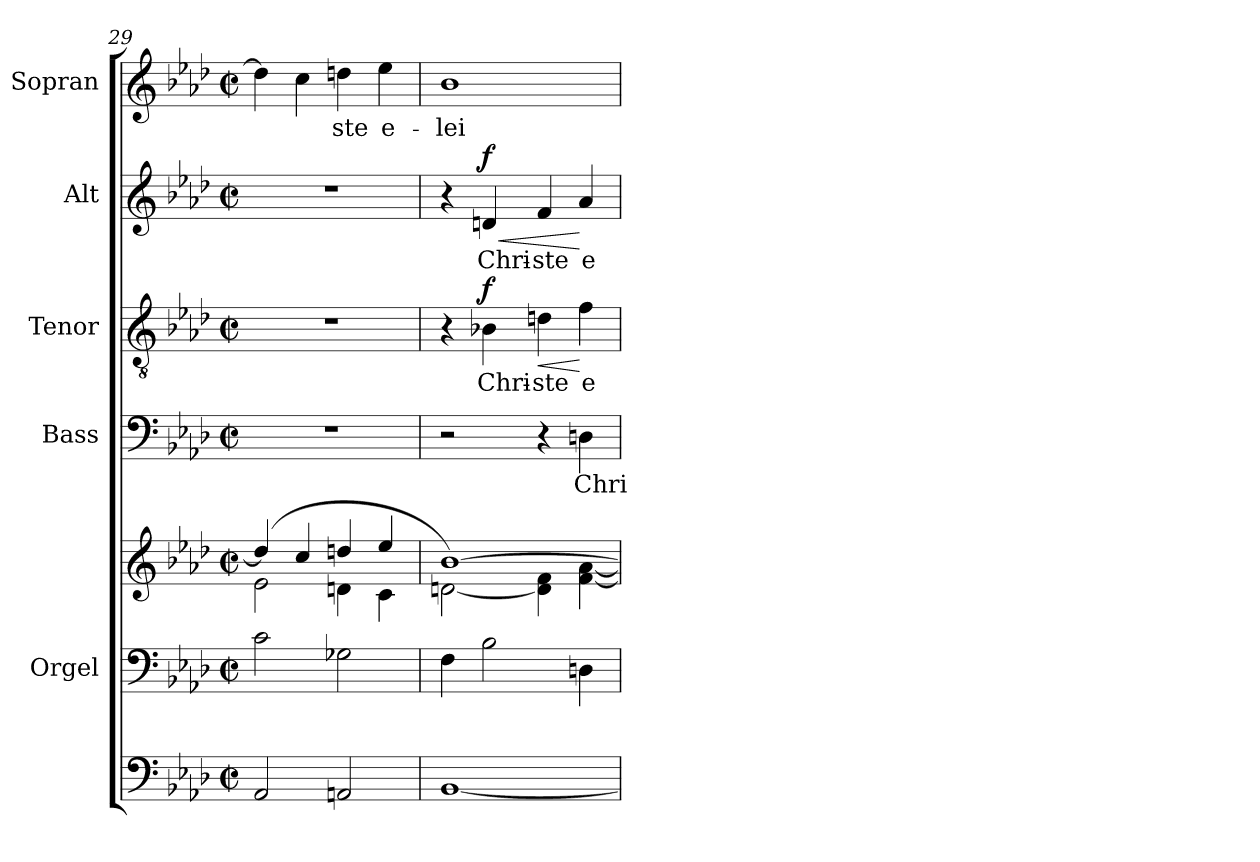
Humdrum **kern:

**kern	**kern	**kern	**kern	**text	**kern	**text	**dynam	**kern	**text	**dynam	**kern	**text
*part6	*part5	*part5	*part4	*part4	*part3	*part3	*part3	*part2	*part2	*part2	*part1	*part1
*staff7	*staff6	*staff5	*staff4	*staff4	*staff3	*staff3	*staff3	*staff2	*staff2	*staff2	*staff1	*staff1
*	*I"Orgel	*	*I"Bass	*	*I"Tenor	*	*	*I"Alt	*	*	*I"Sopran	*
*	*I'Org.	*	*I'B	*	*I'T	*	*	*I'A	*	*	*I'S	*
*clefF4	*clefF4	*clefG2	*clefF4	*	*clefGv2	*	*	*clefG2	*	*	*clefG2	*
*ITrd7c12	*	*	*	*	*	*	*	*	*	*	*	*
*k[b-e-a-d-]	*k[b-e-a-d-]	*k[b-e-a-d-]	*k[b-e-a-d-]	*	*k[b-e-a-d-]	*	*	*k[b-e-a-d-]	*	*	*k[b-e-a-d-]	*
*A-:	*A-:	*A-:	*A-:	*	*A-:	*	*	*A-:	*	*	*A-:	*
*M2/2	*M2/2	*M2/2	*M2/2	*	*M2/2	*	*	*M2/2	*	*	*M2/2	*
*met(c|)	*met(c|)	*met(c|)	*met(c|)	*	*met(c|)	*	*	*met(c|)	*	*	*met(c|)	*
=29	=29	=29	=29	=29	=29	=29	=29	=29	=29	=29	=29	=29
*	*	*^	*	*	*	*	*	*	*	*	*	*
2AAA-/	2c\	(>4dd/]	2e-\	1r	.	1r	.	.	1r	.	.	4dd\]	.
.	.	4cc/	.	.	.	.	.	.	.	.	.	4cc\	.
!	!	!	!	!	!	!	!	!	!	!	!	!	!LO:LY:b
2AAAn/	2G-X\	4ddn/	4dn\	.	.	.	.	.	.	.	.	4ddn\	-ste
!	!	!	!	!	!	!	!	!	!	!	!	!	!LO:LY:b
.	.	4ee-/	4c\	.	.	.	.	.	.	.	.	4ee-\	e-
=30	=30	=30	=30	=30	=30	=30	=30	=30	=30	=30	=30	=30	=30
!	!	!	!	!	!	!	!	!	!	!	!	!	!LO:LY:b
[1BBB-	4F\	[>1b-)	[<2dn\	2r	.	4r	.	.	4r	.	.	1b-	-lei-
!	!	!	!	!	!	!	!LO:LY:b	!LO:DY:a	!	!LO:LY:b	!LO:HP:b	!	!
!	!	!	!	!	!	!	!	!	!	!	!LO:DY:n=1:a	!	!
.	2B-\	.	.	.	.	4B-X\	Chri-	f	4dn/	Chri-	< f	.	.
!	!	!	!	!	!	!	!LO:LY:b	!LO:HP:b	!	!LO:LY:b	!	!	!
.	.	.	4d\] 4f\	4r	.	4dn\	-ste	<	4f/	-ste	.	.	.
!	!	!	!	!	!LO:LY:b	!	!LO:LY:b	!	!	!LO:LY:b	!	!	!
.	4Dn\	.	[<4f\ [<4a-\	4Dn\	Chri-	4f\	e-	[	4a-/	e-	[	.	.
*	*	*v	*v	*	*	*	*	*	*	*	*	*	*
=	=	=	=	=	=	=	=	=	=	=	=	=
*-	*-	*-	*-	*-	*-	*-	*-	*-	*-	*-	*-	*-
